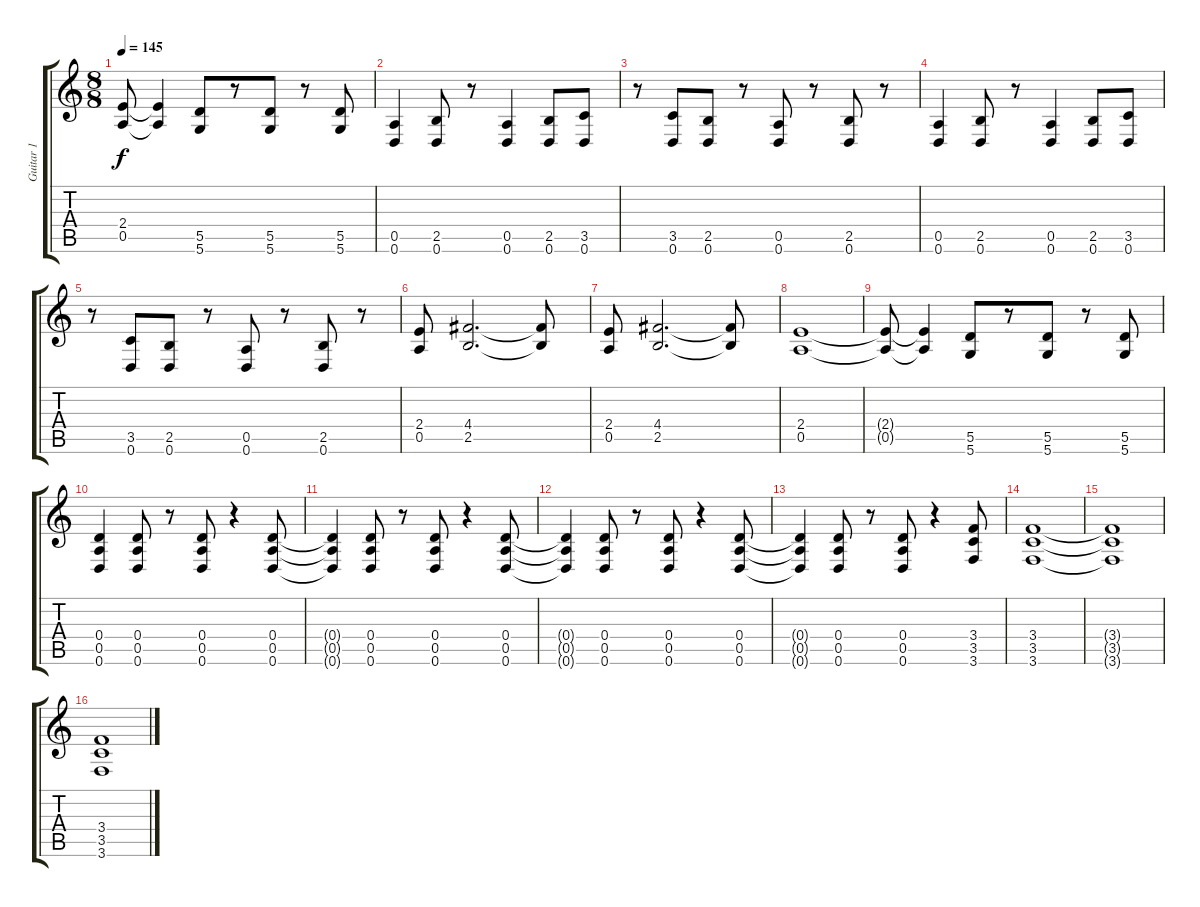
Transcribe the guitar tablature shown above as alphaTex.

\track ("Guitar 1" "Guitar 1") {instrument overdrivenguitar}
\staff {score tabs}
\tuning (E4 B3 G3 D3 A2 D2) {hide}
\ts (8 8)
\tempo 145
\clef g2
\ks c
(2.4{t} 0.5{t}).8{dy f} (2.4{t} 0.5{t}).4 (5.5 5.6).8 r.8 (5.5 5.6).8 r.8 (5.5 5.6).8 |
(0.5 0.6).4 (2.5 0.6).8 r.8 (0.5 0.6).4 (2.5 0.6).8 (3.5 0.6).8 |
r.8 (3.5 0.6).8 (2.5 0.6).8 r.8 (0.5 0.6).8 r.8 (2.5 0.6).8 r.8 |
(0.5 0.6).4 (2.5 0.6).8 r.8 (0.5 0.6).4 (2.5 0.6).8 (3.5 0.6).8 |
r.8 (3.5 0.6).8 (2.5 0.6).8 r.8 (0.5 0.6).8 r.8 (2.5 0.6).8 r.8 |
(2.4 0.5).8 (4.4 2.5).2{d} (4.4{t} 2.5{t}).8 |
(2.4 0.5).8 (4.4 2.5).2{d} (4.4{t} 2.5{t}).8 |
(2.4 0.5).1 |
(2.4{t} 0.5{t}).8 (2.4{t} 0.5{t}).4 (5.5 5.6).8 r.8 (5.5 5.6).8 r.8 (5.5 5.6).8 |
(0.4 0.5 0.6).4 (0.4 0.5 0.6).8 r.8 (0.4 0.5 0.6).8 r.4 (0.4 0.5 0.6).8 |
(0.4{t} 0.5{t} 0.6{t}).4 (0.4 0.5 0.6).8 r.8 (0.4 0.5 0.6).8 r.4 (0.4 0.5 0.6).8 |
(0.4{t} 0.5{t} 0.6{t}).4 (0.4 0.5 0.6).8 r.8 (0.4 0.5 0.6).8 r.4 (0.4 0.5 0.6).8 |
(0.4{t} 0.5{t} 0.6{t}).4 (0.4 0.5 0.6).8 r.8 (0.4 0.5 0.6).8 r.4 (3.4 3.5 3.6).8 |
(3.4 3.5 3.6).1 |
(3.4{t} 3.5{t} 3.6{t}).1 |
(3.4 3.5 3.6).1
